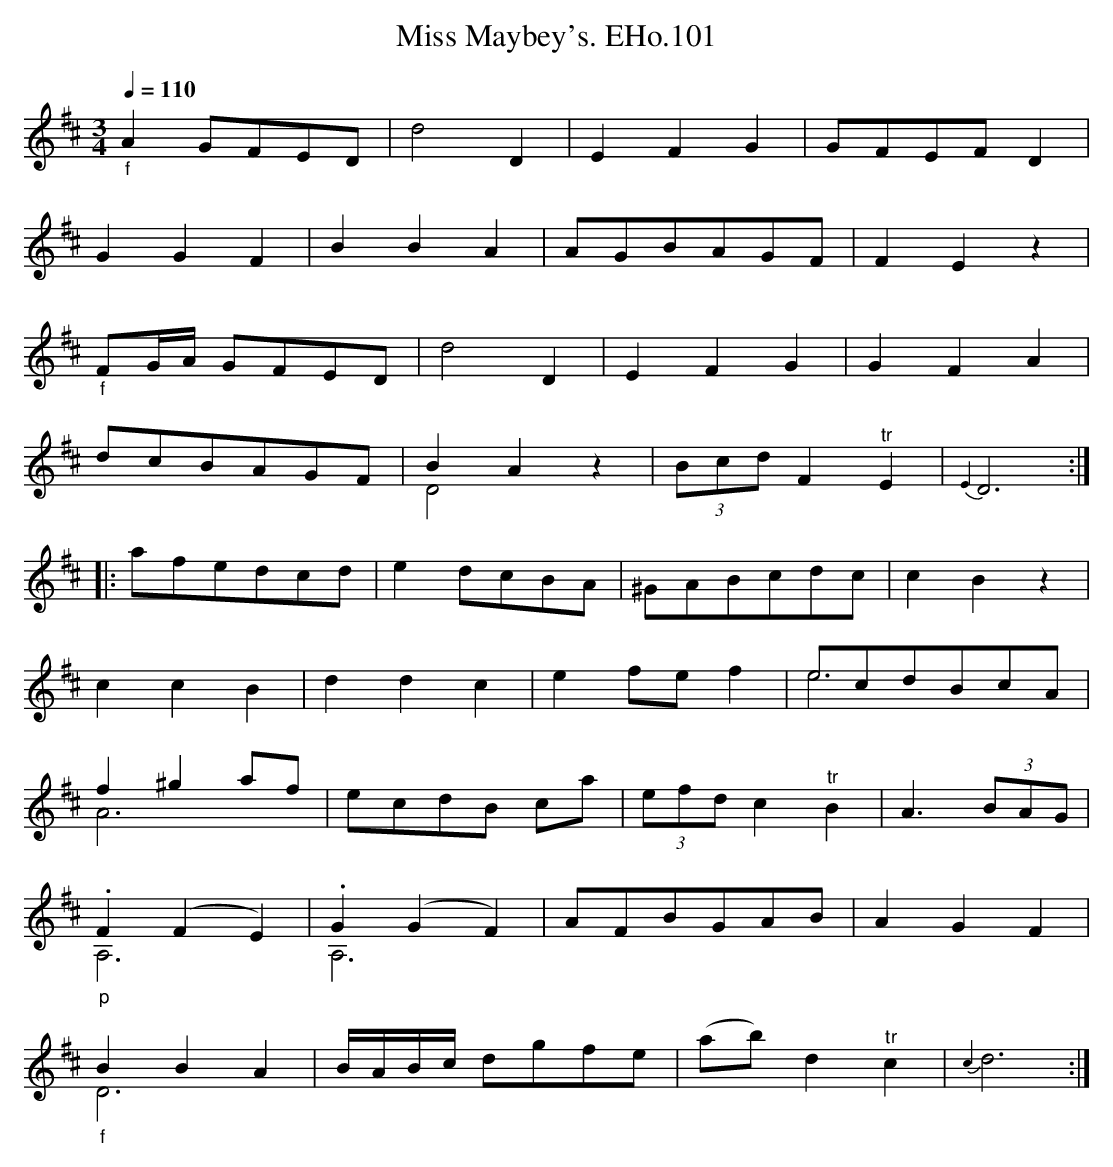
X:1
T:Miss Maybey's. EHo.101
M:3/4
L:1/8
Q:1/4=110
K:D
"_f"A2 GFED|d4D2|E2F2G2|GFEFD2|
G2G2F2|B2B2A2|AGBAGF|F2E2z2|
"_f"FG/A/ GFED|d4D2|E2F2G2|G2F2A2|
dcBAGF|B2A2z2 & D4|(3Bcd F2"^tr"E2|{E2}D6:|
|:afedcd|e2dcBA|^GABcdc|c2B2z2|
c2c2B2|d2d2c2|e2fef2|ecdBcA & e6|
f2^g2af & A6|ecdB ca|(3efd c2"^tr"B2|A3(3BAG|
"_p".F2(F2E2) & A,6|.G2(G2F2) &A,6|AFBGAB|A2G2F2|
"_f"B2B2A2 & D6|B/A/B/c/ dgfe|(ab)d2"^tr"c2|{c2}d6:|
